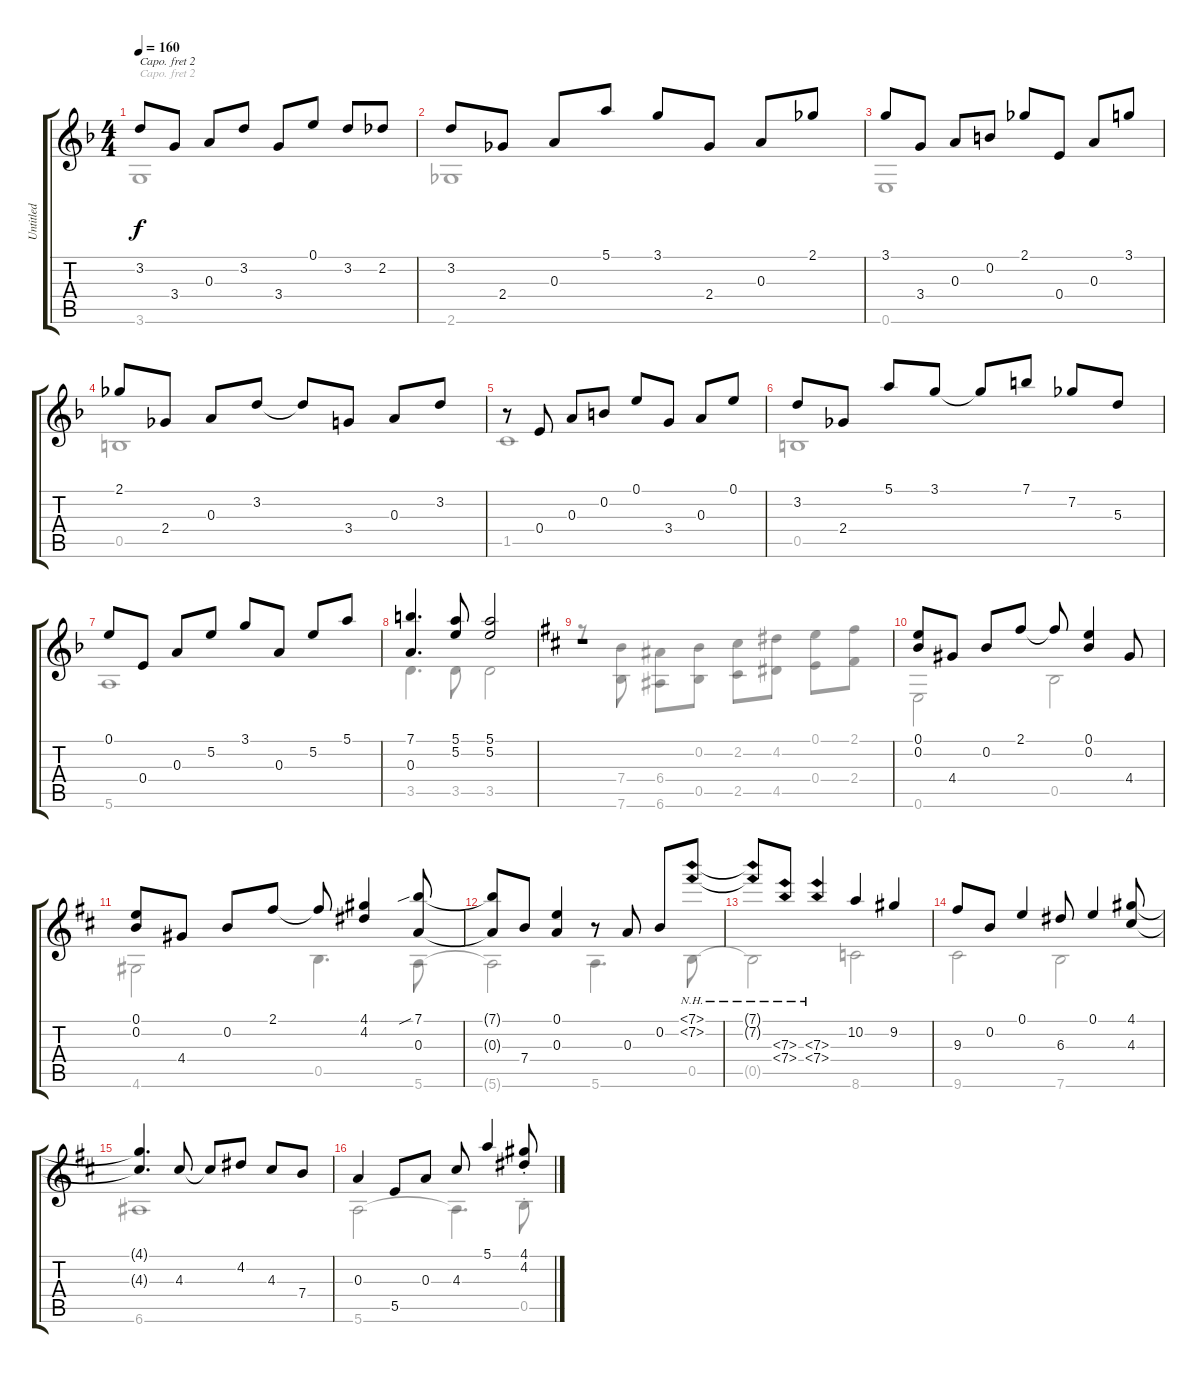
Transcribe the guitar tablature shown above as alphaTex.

\track ("Untitled" "Untitled") {instrument acousticguitarnylon}
\staff {score tabs}
\capo 2
\tuning (D4 A3 G3 D3 A2 D2) {hide}
\voice
\ts (4 4)
\tempo 160
\clef g2
\ks f
3.2.8{dy f} 3.4.8 0.3.8 3.2.8 3.4.8 0.1.8 3.2.8 2.2.8 |
3.2.8 2.4.8 0.3.8 5.1.8 3.1.8 2.4.8 0.3.8 2.1.8 |
3.1.8 3.4.8 0.3.8 0.2.8 2.1.8 0.4.8 0.3.8 3.1.8 |
2.1.8 2.4.8 0.3.8 3.2.8 3.2{t}.8 3.4.8 0.3.8 3.2.8 |
r.8 0.4.8 0.3.8 0.2.8 0.1.8 3.4.8 0.3.8 0.1.8 |
3.2.8 2.4.8 5.1.8 3.1.8 3.1{t}.8 7.1.8 7.2.8 5.3.8 |
0.1.8 0.4.8 0.3.8 5.2.8 3.1.8 0.3.8 5.2.8 5.1.8 |
(7.1 0.3).4{d} (5.1 5.2).8 (5.1 5.2).2 |
\ks d
r.1 |
(0.1 0.2).8 4.4.8 0.2.8 2.1.8 2.1{t}.8 (0.1 0.2).4 4.4.8 |
(0.1 0.2).8 4.4.8 0.2.8 2.1.8 2.1{t}.8 (4.1 4.2).4 (7.1{sib} 0.3).8 |
(7.1{t} 0.3{t}).8 7.4.8 (0.1 0.3).4 r.8 0.3.8 0.2.8 (7.1{nh} 7.2{nh}).8 |
(7.1{nh t} 7.2{nh t}).8 (7.3{nh} 7.4{nh}).8 (7.3{nh} 7.4{nh}).4 10.2.4 9.2.4 |
9.3.8 0.2.8 0.1.4 6.3.8 0.1.4 (4.1 4.3).8 |
(4.1{t} 4.3{t}).4{d} 4.3.8 4.3{t}.8 4.2.8 4.3.8 7.4.8 |
0.3.4 5.5.8 0.3.8 4.3.8 5.1.4 (4.1{st} 4.2{st}).8
\voice
\clef g2
\ottava regular
\simile none
\ks f
3.6.1{dy f} |
2.6.1 |
0.6.1 |
0.5.1 |
1.5.1 |
0.5.1 |
5.6.1 |
3.5.4{d} 3.5.8 3.5.2 |
\ks d
r.8 (7.4 7.6).8 (6.4 6.6).8 (0.2 0.5).8 (2.2 2.5).8 (4.2 4.5).8 (0.1 0.4).8 (2.1 2.4).8 |
0.6.2 0.5.2 |
4.6.2 0.5.4{d} 5.6.8 |
5.6{t}.2 5.6.4{d} 0.5.8 |
0.5{t}.2 8.6.2 |
9.6.2 7.6.2 |
6.6.1 |
5.6.2 5.6{t}.4{d} 0.5{st}.8
